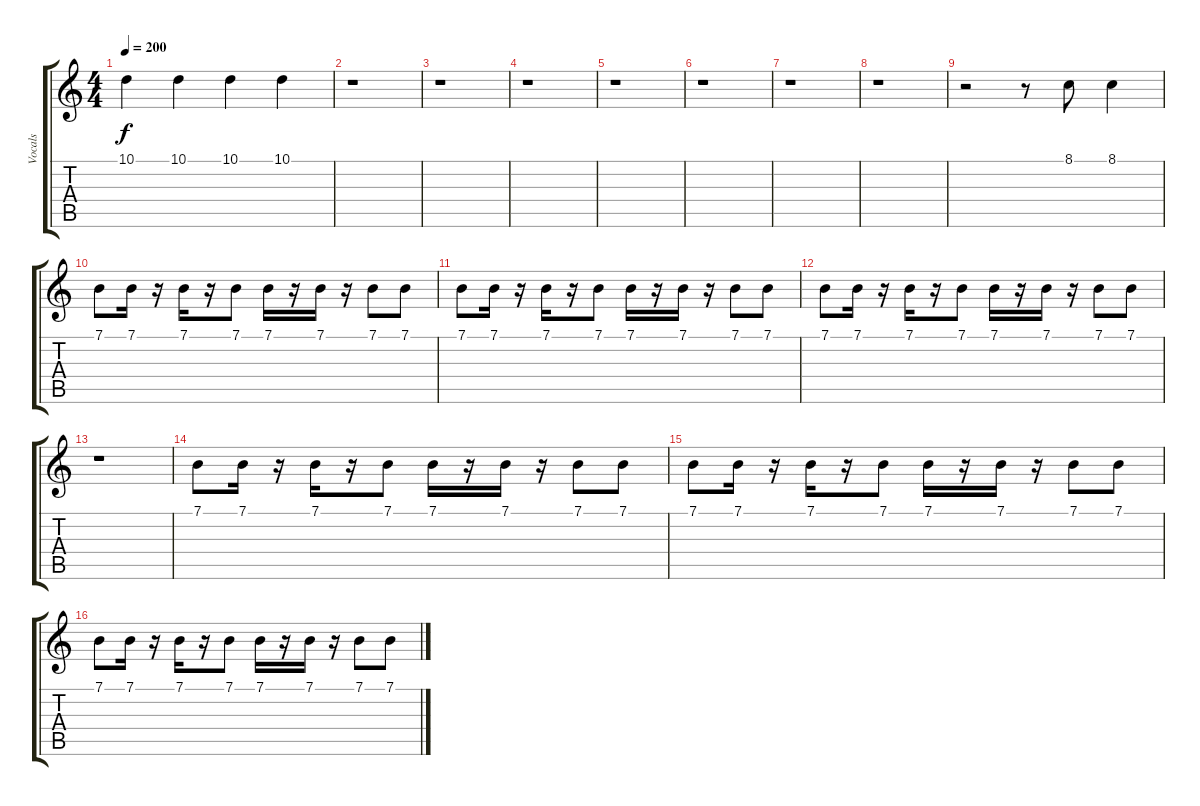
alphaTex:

\track ("Vocals" "Vocals") {instrument lead6voice}
\staff {score tabs}
\tuning (E4 B3 G3 D3 A2 E2) {hide}
\ts (4 4)
\tempo 200
\clef g2
\ks c
10.1.4{dy f instrument lead6voice} 10.1.4 10.1.4 10.1.4 |
r.1 |
r.1 |
r.1 |
r.1 |
r.1 |
r.1 |
r.1 |
r.2 r.8 8.1.8 8.1.4 |
7.1.8 7.1.16 r.16 7.1.16 r.16 7.1.8 7.1.16 r.16 7.1.16 r.16 7.1.8 7.1.8 |
7.1.8 7.1.16 r.16 7.1.16 r.16 7.1.8 7.1.16 r.16 7.1.16 r.16 7.1.8 7.1.8 |
7.1.8 7.1.16 r.16 7.1.16 r.16 7.1.8 7.1.16 r.16 7.1.16 r.16 7.1.8 7.1.8 |
r.1 |
7.1.8 7.1.16 r.16 7.1.16 r.16 7.1.8 7.1.16 r.16 7.1.16 r.16 7.1.8 7.1.8 |
7.1.8 7.1.16 r.16 7.1.16 r.16 7.1.8 7.1.16 r.16 7.1.16 r.16 7.1.8 7.1.8 |
7.1.8 7.1.16 r.16 7.1.16 r.16 7.1.8 7.1.16 r.16 7.1.16 r.16 7.1.8 7.1.8
